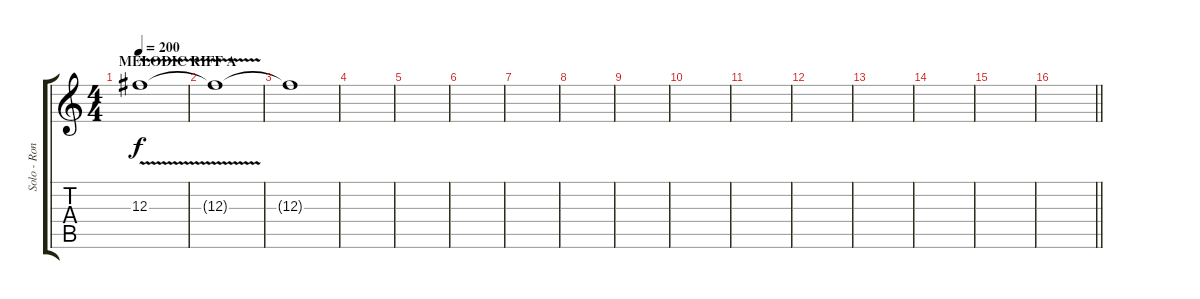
\track ("Solo - Ronny Dorian" "Solo - Ron") {instrument overdrivenguitar}
\staff {score tabs}
\tuning (Eb4 Bb3 Gb3 Db3 Ab2 Eb2) {hide}
\ts (4 4)
\section ("" "MELODIC RIFF A")
\tempo 200
\clef g2
\ks c
12.3{v}.1{dy f volume 0} |
12.3{t}.1 |
12.3{t}.1 |
|
|
|
|
|
|
|
|
|
|
|
|
\barLineRight lightlight
